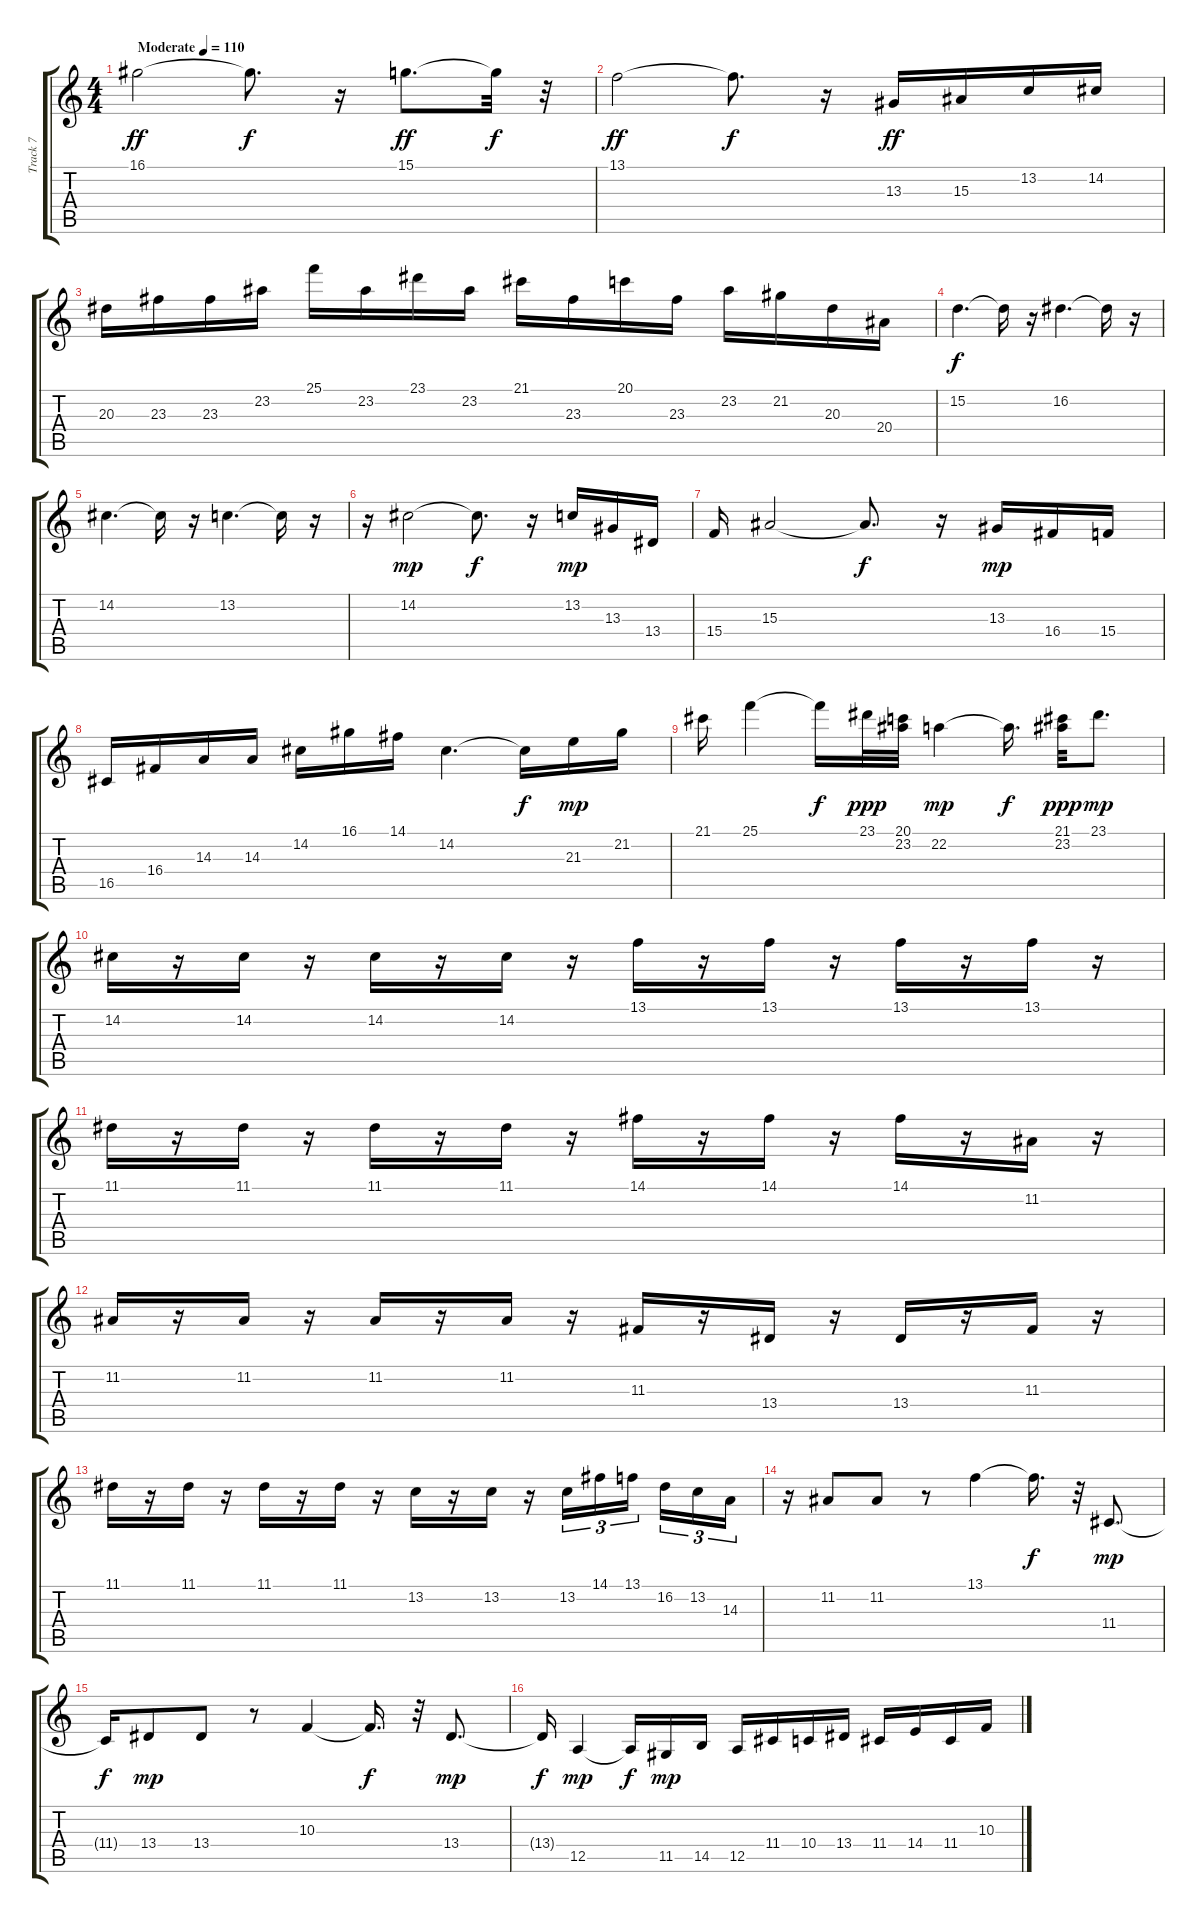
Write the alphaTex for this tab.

\track ("Track 7" "Track 7") {instrument harpsichord}
\staff {score tabs}
\tuning (E4 B3 G3 D3 A2 E2) {hide}
\ts (4 4)
\tempo (110 "Moderate")
\clef g2
\ks c
16.1.2{dy ff instrument harpsichord} 16.1{t}.8{d dy f} r.16 15.1.8{d dy ff} 15.1{t}.32{dy f} r.32 |
13.1.2{dy ff} 13.1{t}.8{d dy f} r.16 13.3.16{dy ff} 15.3.16 13.2.16 14.2.16 |
20.3.16 23.3.16 23.3.16 23.2.16 25.1.16 23.2.16 23.1.16 23.2.16 21.1.16 23.3.16 20.1.16 23.3.16 23.2.16 21.2.16 20.3.16 20.4.16 |
15.2.4{d dy f} 15.2{t}.16 r.16 16.2.4{d} 16.2{t}.16 r.16 |
14.2.4{d} 14.2{t}.16 r.16 13.2.4{d} 13.2{t}.16 r.16 |
r.16 14.2.2{dy mp instrument lead2sawtooth} 14.2{t}.8{d dy f} r.16 13.2.16{dy mp} 13.3.16 13.4.16 |
15.4.16 15.3.2 15.3{t}.8{d dy f} r.16 13.3.16{dy mp} 16.4.16 15.4.16 |
16.5.16 16.4.16 14.3.16 14.3.16 14.2.16 16.1.16 14.1.16 14.2.4{d} 14.2{t}.16{dy f} 21.3.16{dy mp} 21.2.16 |
21.1.16 25.1.4 25.1{t}.16{dy f} 23.1.32{dy ppp} (20.1 23.2).32 22.2.4{dy mp} 22.2{t}.16{d dy f} (21.1 23.2).32{dy ppp} 23.1.8{d dy mp} |
14.2.16{instrument brasssection} r.16 14.2.16 r.16 14.2.16 r.16 14.2.16 r.16 13.1.16 r.16 13.1.16 r.16 13.1.16 r.16 13.1.16 r.16 |
11.1.16 r.16 11.1.16 r.16 11.1.16 r.16 11.1.16 r.16 14.1.16 r.16 14.1.16 r.16 14.1.16 r.16 11.2.16 r.16 |
11.2.16 r.16 11.2.16 r.16 11.2.16 r.16 11.2.16 r.16 11.3.16 r.16 13.4.16 r.16 13.4.16 r.16 11.3.16 r.16 |
11.1.16 r.16 11.1.16 r.16 11.1.16 r.16 11.1.16 r.16 13.2.16 r.16 13.2.16 r.16 13.2.16{tu (3 2)} 14.1.16{tu (3 2)} 13.1.16{tu (3 2) beam splitsecondary} 16.2.16{tu (3 2)} 13.2.16{tu (3 2)} 14.3.16{tu (3 2)} |
r.16 11.2.8{instrument viola} 11.2.8 r.8 13.1.4 13.1{t}.16{d dy f} r.32 11.4.8{d dy mp} |
11.4{t}.16{dy f} 13.4.8{dy mp} 13.4.8 r.8 10.3.4 10.3{t}.16{d dy f} r.32 13.4.8{d dy mp} |
13.4{t}.16{dy f} 12.5.4{dy mp} 12.5{t}.16{dy f} 11.5.16{dy mp} 14.5.16 12.5.16 11.4.16 10.4.16 13.4.16 11.4.16 14.4.16 11.4.16 10.3.16
